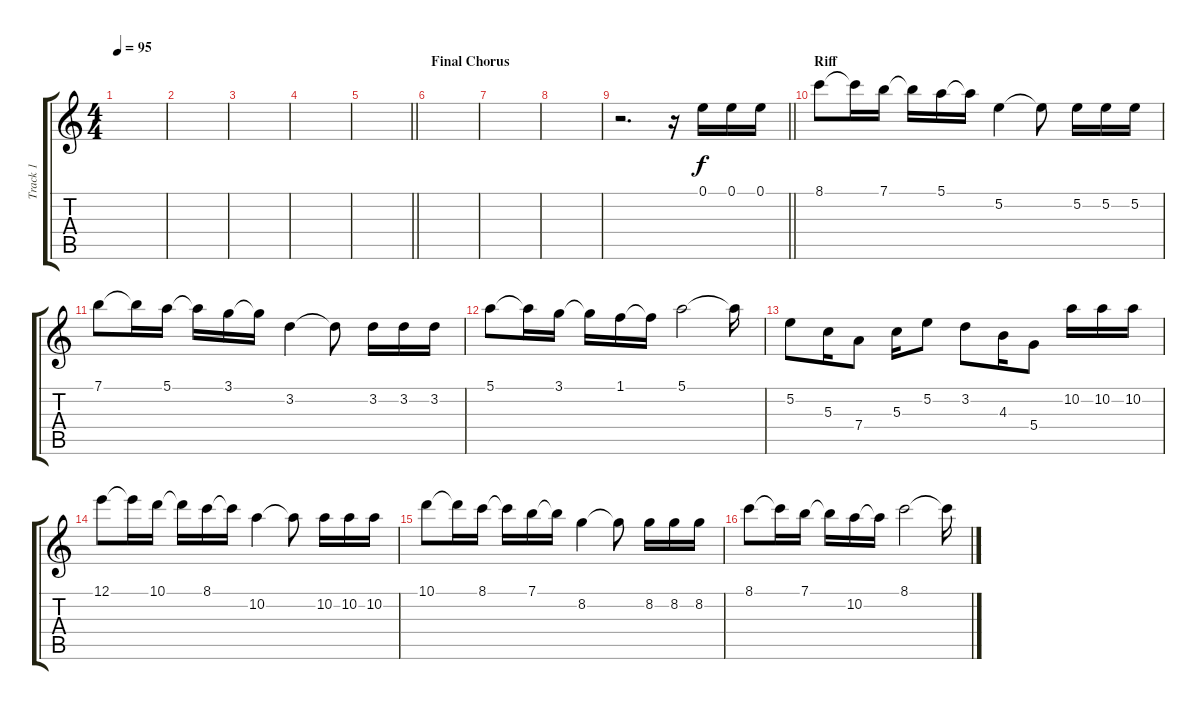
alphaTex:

\track ("Track 1" "Track 1") {instrument overdrivenguitar}
\staff {score tabs}
\tuning (E4 B3 G3 D3 A2 E2) {hide}
\ts (4 4)
\tempo 95
\clef g2
\ks c
|
|
|
|
\barLineRight lightlight
|
\section ("" "Final Chorus")
|
|
|
\barLineRight lightlight
r.2{d} r.16 0.1.16 0.1.16 0.1.16 |
\section ("" "Riff")
8.1.8 8.1{t}.16 7.1.16 7.1{t}.16 5.1.16 5.1{t}.16 5.2.4 5.2{t}.8 5.2.16 5.2.16 5.2.16 |
7.1.8 7.1{t}.16 5.1.16 5.1{t}.16 3.1.16 3.1{t}.16 3.2.4 3.2{t}.8 3.2.16 3.2.16 3.2.16 |
5.1.8 5.1{t}.16 3.1.16 3.1{t}.16 1.1.16 1.1{t}.16 5.1.2 5.1{t}.16 |
5.2.8 5.3.16 7.4.8 5.3.16 5.2.8 3.2.8 4.3.16 5.4.8 10.2.16 10.2.16 10.2.16 |
12.1.8 12.1{t}.16 10.1.16 10.1{t}.16 8.1.16 8.1{t}.16 10.2.4 10.2{t}.8 10.2.16 10.2.16 10.2.16 |
10.1.8 10.1{t}.16 8.1.16 8.1{t}.16 7.1.16 7.1{t}.16 8.2.4 8.2{t}.8 8.2.16 8.2.16 8.2.16 |
8.1.8 8.1{t}.16 7.1.16 7.1{t}.16 10.2.16 10.2{t}.16 8.1.2 8.1{t}.16
